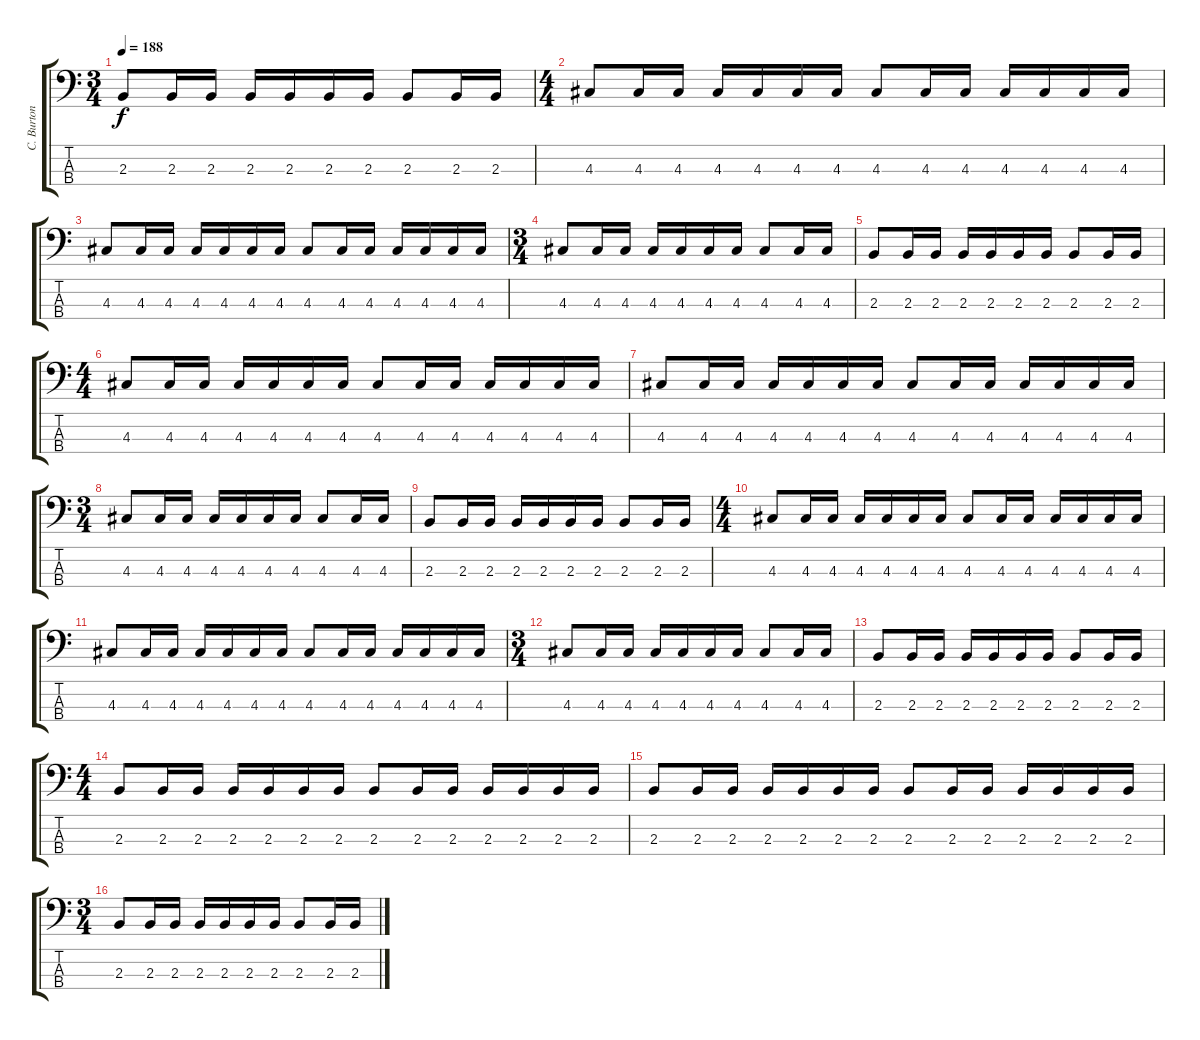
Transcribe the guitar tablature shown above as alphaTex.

\track ("C. Burton - Bass" "C. Burton ") {instrument electricbassfinger}
\staff {score tabs}
\tuning (G2 D2 A1 E1) {hide}
\ts (3 4)
\tempo 188
\clef f4
\ks c
2.3.8{dy f} 2.3.16 2.3.16 2.3.16 2.3.16 2.3.16 2.3.16 2.3.8 2.3.16 2.3.16 |
\ts (4 4)
4.3.8 4.3.16 4.3.16 4.3.16 4.3.16 4.3.16 4.3.16 4.3.8 4.3.16 4.3.16 4.3.16 4.3.16 4.3.16 4.3.16 |
4.3.8 4.3.16 4.3.16 4.3.16 4.3.16 4.3.16 4.3.16 4.3.8 4.3.16 4.3.16 4.3.16 4.3.16 4.3.16 4.3.16 |
\ts (3 4)
4.3.8 4.3.16 4.3.16 4.3.16 4.3.16 4.3.16 4.3.16 4.3.8 4.3.16 4.3.16 |
2.3.8 2.3.16 2.3.16 2.3.16 2.3.16 2.3.16 2.3.16 2.3.8 2.3.16 2.3.16 |
\ts (4 4)
4.3.8 4.3.16 4.3.16 4.3.16 4.3.16 4.3.16 4.3.16 4.3.8 4.3.16 4.3.16 4.3.16 4.3.16 4.3.16 4.3.16 |
4.3.8 4.3.16 4.3.16 4.3.16 4.3.16 4.3.16 4.3.16 4.3.8 4.3.16 4.3.16 4.3.16 4.3.16 4.3.16 4.3.16 |
\ts (3 4)
4.3.8 4.3.16 4.3.16 4.3.16 4.3.16 4.3.16 4.3.16 4.3.8 4.3.16 4.3.16 |
2.3.8 2.3.16 2.3.16 2.3.16 2.3.16 2.3.16 2.3.16 2.3.8 2.3.16 2.3.16 |
\ts (4 4)
4.3.8 4.3.16 4.3.16 4.3.16 4.3.16 4.3.16 4.3.16 4.3.8 4.3.16 4.3.16 4.3.16 4.3.16 4.3.16 4.3.16 |
4.3.8 4.3.16 4.3.16 4.3.16 4.3.16 4.3.16 4.3.16 4.3.8 4.3.16 4.3.16 4.3.16 4.3.16 4.3.16 4.3.16 |
\ts (3 4)
4.3.8 4.3.16 4.3.16 4.3.16 4.3.16 4.3.16 4.3.16 4.3.8 4.3.16 4.3.16 |
2.3.8 2.3.16 2.3.16 2.3.16 2.3.16 2.3.16 2.3.16 2.3.8 2.3.16 2.3.16 |
\ts (4 4)
2.3.8 2.3.16 2.3.16 2.3.16 2.3.16 2.3.16 2.3.16 2.3.8 2.3.16 2.3.16 2.3.16 2.3.16 2.3.16 2.3.16 |
2.3.8 2.3.16 2.3.16 2.3.16 2.3.16 2.3.16 2.3.16 2.3.8 2.3.16 2.3.16 2.3.16 2.3.16 2.3.16 2.3.16 |
\ts (3 4)
2.3.8 2.3.16 2.3.16 2.3.16 2.3.16 2.3.16 2.3.16 2.3.8 2.3.16 2.3.16
